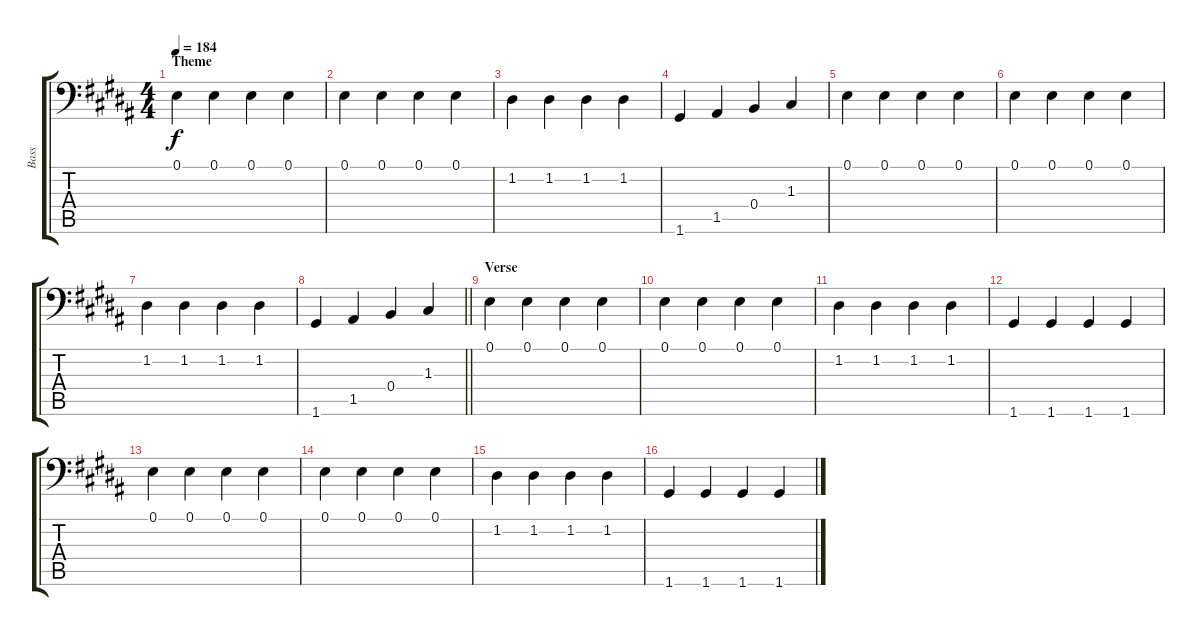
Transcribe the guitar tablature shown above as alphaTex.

\track ("Bass" "Bass") {instrument electricbasspick}
\staff {score tabs}
\tuning (E2 D2 C2 B1 A1 G1) {hide}
\ts (4 4)
\section ("" "Theme")
\tempo 184
\clef f4
\ks b
0.1.4{dy f} 0.1.4 0.1.4 0.1.4 |
0.1.4 0.1.4 0.1.4 0.1.4 |
1.2.4 1.2.4 1.2.4 1.2.4 |
1.6.4 1.5.4 0.4.4 1.3.4 |
0.1.4 0.1.4 0.1.4 0.1.4 |
0.1.4 0.1.4 0.1.4 0.1.4 |
1.2.4 1.2.4 1.2.4 1.2.4 |
\barLineRight lightlight
1.6.4 1.5.4 0.4.4 1.3.4 |
\section ("" "Verse")
0.1.4 0.1.4 0.1.4 0.1.4 |
0.1.4 0.1.4 0.1.4 0.1.4 |
1.2.4 1.2.4 1.2.4 1.2.4 |
1.6.4 1.6.4 1.6.4 1.6.4 |
0.1.4 0.1.4 0.1.4 0.1.4 |
0.1.4 0.1.4 0.1.4 0.1.4 |
1.2.4 1.2.4 1.2.4 1.2.4 |
1.6.4 1.6.4 1.6.4 1.6.4
